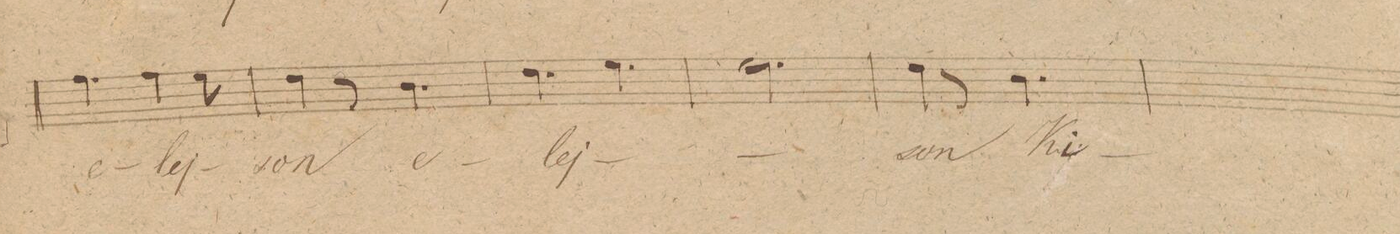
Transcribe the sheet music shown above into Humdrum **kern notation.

**kern	**text	**dynam
*I"Tenore	*	*
*clefC4	*	*
*k[]	*	*
*M6/8	*	*
4.e\	e-	.
4e\	-lej-	.
8d\	.	.
=128	=128	=128
4c\	-son	.
8r	.	.
4.A\	e-	.
=129	=129	=129
4.c\	-lej-	.
4.d\	.	.
=130	=130	=130
2.d\	.	.
=131	=131	=131
4c\	-son	.
8r	.	.
4.A\	Ki-	.
=132	=132	=132
*-	*-	*-
